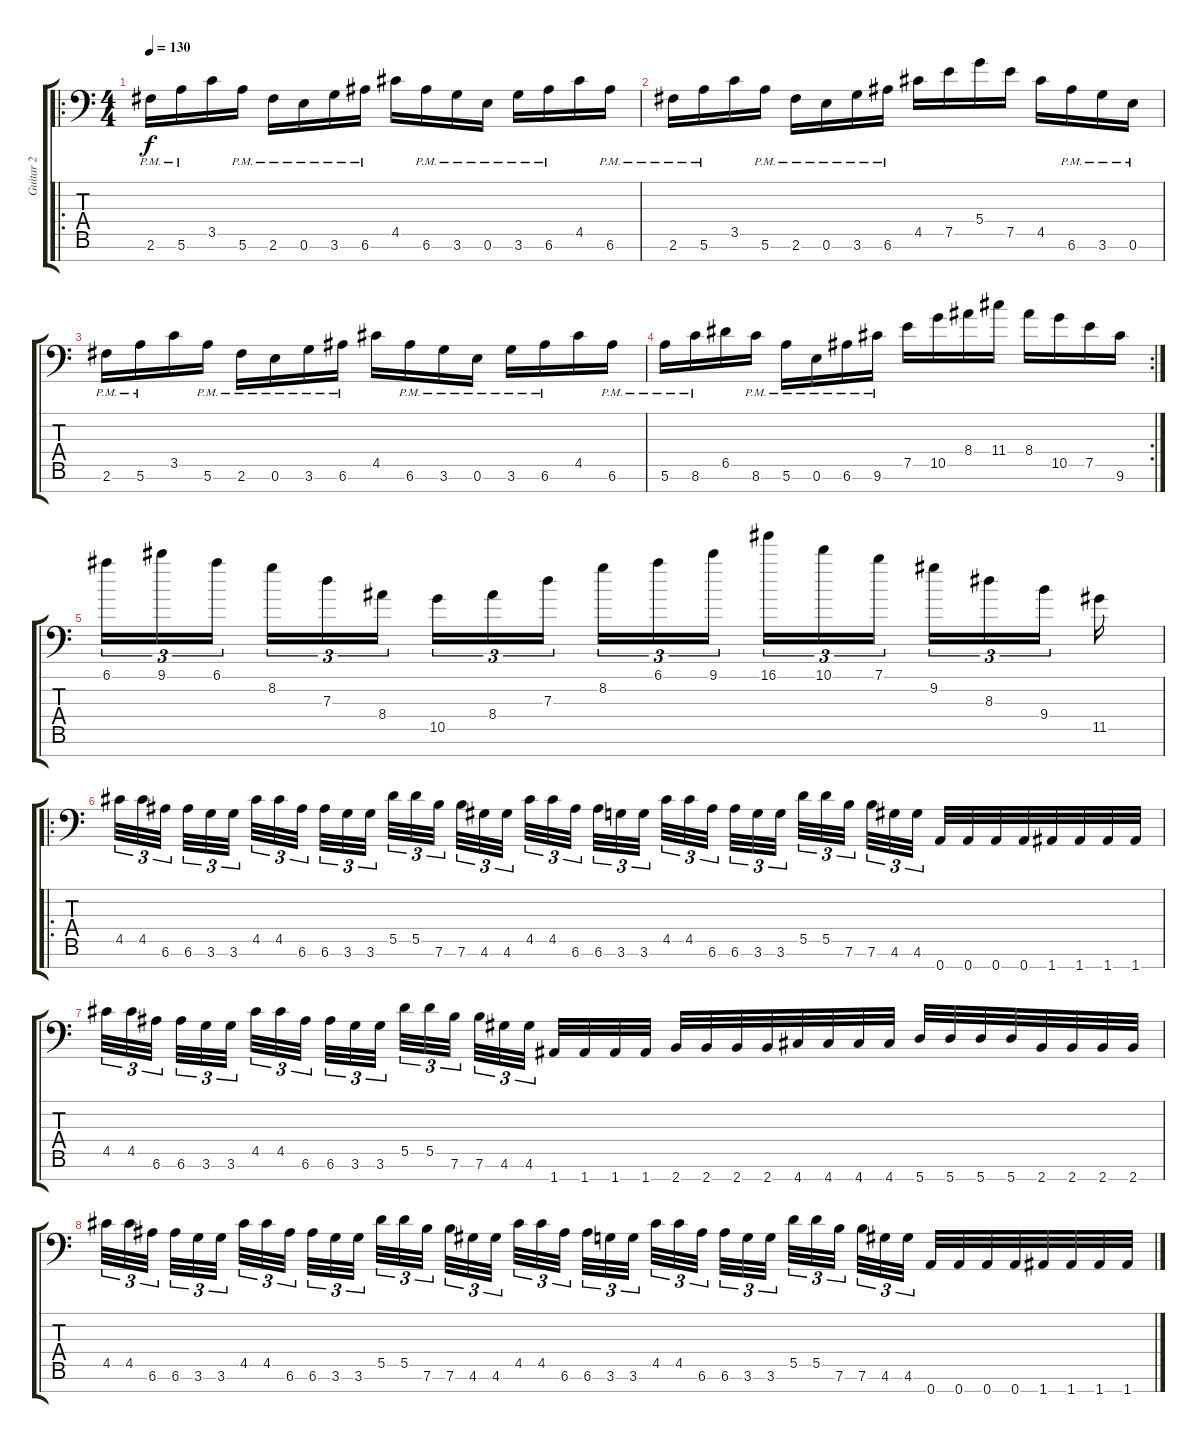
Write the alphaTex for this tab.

\track ("Guitar 2" "Guitar 2") {instrument distortionguitar}
\staff {score tabs}
\tuning (E4 B3 G3 D3 A2 E2 A1) {hide}
\ro
\ts (4 4)
\tempo 130
\clef f4
\ks c
2.6{pm}.16{dy f} 5.6{pm}.16 3.5.16 5.6{pm}.16 2.6{pm}.16 0.6{pm}.16 3.6{pm}.16 6.6{pm}.16 4.5.16 6.6{pm}.16 3.6{pm}.16 0.6{pm}.16 3.6{pm}.16 6.6{pm}.16 4.5.16 6.6{pm}.16 |
2.6{pm}.16 5.6{pm}.16 3.5.16 5.6{pm}.16 2.6{pm}.16 0.6{pm}.16 3.6{pm}.16 6.6{pm}.16 4.5.16 7.5.16 5.4.16 7.5.16 4.5.16 6.6{pm}.16 3.6{pm}.16 0.6{pm}.16 |
2.6{pm}.16 5.6{pm}.16 3.5.16 5.6{pm}.16 2.6{pm}.16 0.6{pm}.16 3.6{pm}.16 6.6{pm}.16 4.5.16 6.6{pm}.16 3.6{pm}.16 0.6{pm}.16 3.6{pm}.16 6.6{pm}.16 4.5.16 6.6{pm}.16 |
\rc 2
5.6{pm}.16 8.6{pm}.16 6.5.16 8.6{pm}.16 5.6{pm}.16 0.6{pm}.16 6.6{pm}.16 9.6{pm}.16 7.5.16 10.5.16 8.4.16 11.4.16 8.4.16 10.5.16 7.5.16 9.6.16 |
6.1.16{tu (3 2)} 9.1.16{tu (3 2)} 6.1.16{tu (3 2) beam splitsecondary} 8.2.16{tu (3 2)} 7.3.16{tu (3 2)} 8.4.16{tu (3 2)} 10.5.16{tu (3 2)} 8.4.16{tu (3 2)} 7.3.16{tu (3 2) beam splitsecondary} 8.2.16{tu (3 2)} 6.1.16{tu (3 2)} 9.1.16{tu (3 2)} 16.1.16{tu (3 2)} 10.1.16{tu (3 2)} 7.1.16{tu (3 2) beam splitsecondary} 9.2.16{tu (3 2)} 8.3.16{tu (3 2)} 9.4.16{tu (3 2)} 11.5.16 |
\ro
4.5.32{tu (3 2)} 4.5.32{tu (3 2)} 6.6.32{tu (3 2) beam splitsecondary} 6.6.32{tu (3 2)} 3.6.32{tu (3 2)} 3.6.32{tu (3 2) beam splitsecondary} 4.5.32{tu (3 2)} 4.5.32{tu (3 2)} 6.6.32{tu (3 2) beam splitsecondary} 6.6.32{tu (3 2)} 3.6.32{tu (3 2)} 3.6.32{tu (3 2)} 5.5.32{tu (3 2)} 5.5.32{tu (3 2)} 7.6.32{tu (3 2) beam splitsecondary} 7.6.32{tu (3 2)} 4.6.32{tu (3 2)} 4.6.32{tu (3 2) beam splitsecondary} 4.5.32{tu (3 2)} 4.5.32{tu (3 2)} 6.6.32{tu (3 2) beam splitsecondary} 6.6.32{tu (3 2)} 3.6.32{tu (3 2)} 3.6.32{tu (3 2)} 4.5.32{tu (3 2)} 4.5.32{tu (3 2)} 6.6.32{tu (3 2) beam splitsecondary} 6.6.32{tu (3 2)} 3.6.32{tu (3 2)} 3.6.32{tu (3 2) beam splitsecondary} 5.5.32{tu (3 2)} 5.5.32{tu (3 2)} 7.6.32{tu (3 2) beam splitsecondary} 7.6.32{tu (3 2)} 4.6.32{tu (3 2)} 4.6.32{tu (3 2)} 0.7.32 0.7.32 0.7.32 0.7.32 1.7.32 1.7.32 1.7.32 1.7.32 |
4.5.32{tu (3 2)} 4.5.32{tu (3 2)} 6.6.32{tu (3 2) beam splitsecondary} 6.6.32{tu (3 2)} 3.6.32{tu (3 2)} 3.6.32{tu (3 2) beam splitsecondary} 4.5.32{tu (3 2)} 4.5.32{tu (3 2)} 6.6.32{tu (3 2) beam splitsecondary} 6.6.32{tu (3 2)} 3.6.32{tu (3 2)} 3.6.32{tu (3 2)} 5.5.32{tu (3 2)} 5.5.32{tu (3 2)} 7.6.32{tu (3 2) beam splitsecondary} 7.6.32{tu (3 2)} 4.6.32{tu (3 2)} 4.6.32{tu (3 2) beam splitsecondary} 1.7.32 1.7.32 1.7.32 1.7.32 2.7.32 2.7.32 2.7.32 2.7.32 4.7.32 4.7.32 4.7.32 4.7.32 5.7.32 5.7.32 5.7.32 5.7.32 2.7.32 2.7.32 2.7.32 2.7.32 |
4.5.32{tu (3 2)} 4.5.32{tu (3 2)} 6.6.32{tu (3 2) beam splitsecondary} 6.6.32{tu (3 2)} 3.6.32{tu (3 2)} 3.6.32{tu (3 2) beam splitsecondary} 4.5.32{tu (3 2)} 4.5.32{tu (3 2)} 6.6.32{tu (3 2) beam splitsecondary} 6.6.32{tu (3 2)} 3.6.32{tu (3 2)} 3.6.32{tu (3 2)} 5.5.32{tu (3 2)} 5.5.32{tu (3 2)} 7.6.32{tu (3 2) beam splitsecondary} 7.6.32{tu (3 2)} 4.6.32{tu (3 2)} 4.6.32{tu (3 2) beam splitsecondary} 4.5.32{tu (3 2)} 4.5.32{tu (3 2)} 6.6.32{tu (3 2) beam splitsecondary} 6.6.32{tu (3 2)} 3.6.32{tu (3 2)} 3.6.32{tu (3 2)} 4.5.32{tu (3 2)} 4.5.32{tu (3 2)} 6.6.32{tu (3 2) beam splitsecondary} 6.6.32{tu (3 2)} 3.6.32{tu (3 2)} 3.6.32{tu (3 2) beam splitsecondary} 5.5.32{tu (3 2)} 5.5.32{tu (3 2)} 7.6.32{tu (3 2) beam splitsecondary} 7.6.32{tu (3 2)} 4.6.32{tu (3 2)} 4.6.32{tu (3 2)} 0.7.32 0.7.32 0.7.32 0.7.32 1.7.32 1.7.32 1.7.32 1.7.32
